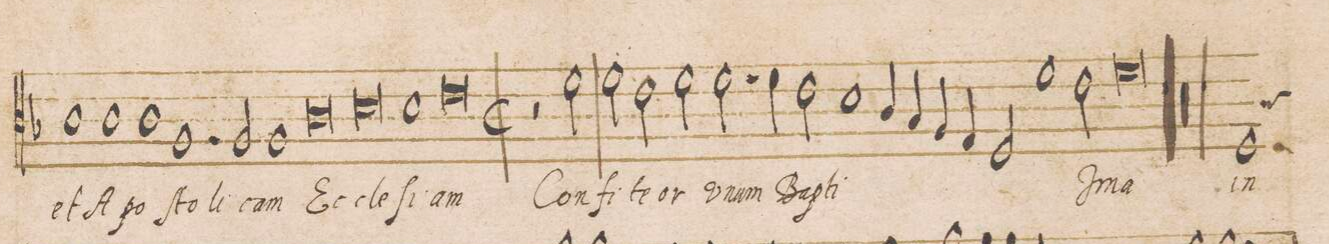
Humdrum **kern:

**kern	**text
*I"CANTUS	*
*clefC3	*
*k[b-]	*
*met(O)	*
*M3/1	*
1c	et
1c	A-
1c	-po-
=152-	=152-
1.A	-ſto-
2A/	-li-
1A	-cam
=153-	=153-
0.c	Ec-
=154-	=154-
0d	-cle-
1d	-ſi-
=155-	=155-
0.eny	-am
=156-	=156-
*M2/1	*
*met(c)	*
2r	.
2fny\	Con-
2f\	-fi-
2e\	-te-
=157-	=157-
2f\	-or
2.f\	u-
4f\	-num
2e\	Bap-
=158-	=158-
1d	-ti-
4c/	.
4B-y/	.
4A/	.
4G/	.
=159-	=159-
2F/	.
1f	.
2e\	-ſma
=160-	=160-
0f	.
=161-	=161-
0r	.
=162-	=162-
0r	.
=163-	=163-
*custos:c	*
1F	in
*-	*-
